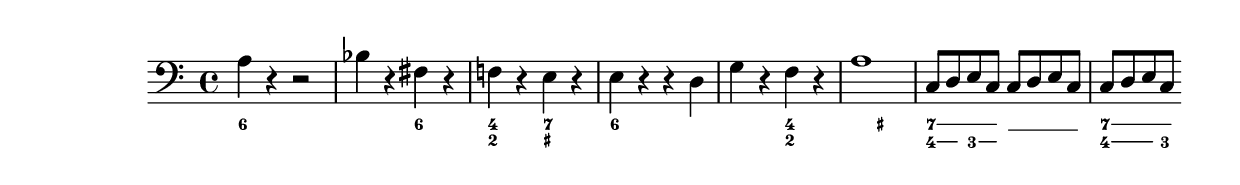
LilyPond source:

\version "2.18.2"

"/continuo/music" = \relative c {
  << \new Voice = "continuo_voice1" {
    a'4 r r2
    bes4 r fis r
    f! r e r
    e r r d
    g r f r
    a1
    c,8 d e c c d e c
    c d e c
  } >>
}
"/continuo/figures" = \figuremode {
  <6>4 s s2
  s4 s <6> s
  <4 2> s <7 _+> s
  <6> s s s
  s s <4 2> s
  s2 <_+>
  <7 4>8 \bassFigureExtendersOn <7 4> <7 3> <7 3> \bassFigureExtendersOff
  \bassFigureExtendersOn <_> <_> <_> <_> \bassFigureExtendersOff
  <7 4> \bassFigureExtendersOn <7 4> <7 4> <7 3> \bassFigureExtendersOff
}

\book {
  \header {
  }

  \bookpart {
    \score {
      \new OrchestraGroup \with { } <<
        \new StaffGroup \with { \consists "Bar_number_engraver" } <<
          <<
          \new Staff = ContinuoStaff \with { \override VerticalAxisGroup.remove-empty = ##f }

          \context Staff = ContinuoStaff {
            \clef "bass"
            \"/continuo/music"
          }

          \new FiguredBass { \"/continuo/figures" }
          >>
        >>
      >>
      \layout { }
    }
  }
}
